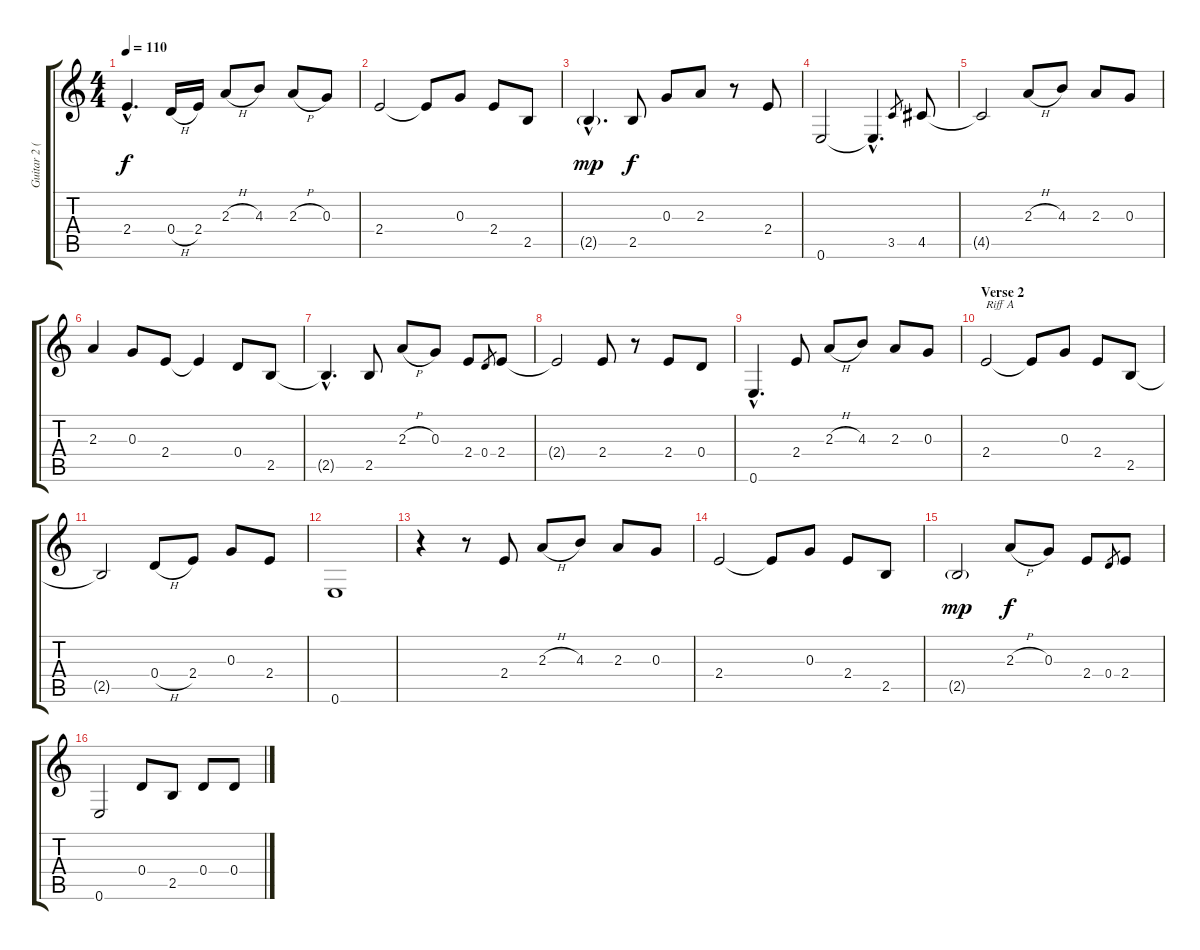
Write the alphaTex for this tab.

\track ("Guitar 2 (Rythm Lead)" "Guitar 2 (") {instrument electricguitarclean}
\staff {score tabs}
\tuning (E4 B3 G3 D3 A2 E2) {hide}
\ts (4 4)
\tempo 110
\clef g2
\ks c
2.4{hac}.4{d dy f} 0.4{h}.16 2.4.16 2.3{h}.8 4.3.8 2.3{h}.8 0.3.8 |
2.4.2 2.4{t}.8 0.3.8 2.4.8 2.5.8 |
2.5{g hac}.4{d dy mp} 2.5.8{dy f} 0.3.8 2.3.8 r.8 2.4.8 |
0.6.2 0.6{hac t}.4{d} 3.5.8{gr} 4.5.8 |
4.5{t}.2 2.3{h}.8 4.3.8 2.3.8 0.3.8 |
2.3.4 0.3.8 2.4.8 2.4{t}.4 0.4.8 2.5.8 |
2.5{hac t}.4{d} 2.5.8 2.3{h}.8 0.3.8 2.4.8 0.4.8{gr} 2.4.8 |
2.4{t}.2 2.4.8 r.8 2.4.8 0.4.8 |
0.6{hac}.4{d} 2.4.8 2.3{h}.8 4.3.8 2.3.8 0.3.8 |
\section ("" "Verse 2")
2.4.2{txt "Riff A"} 2.4{t}.8 0.3.8 2.4.8 2.5.8 |
2.5{t}.2 0.4{h}.8 2.4.8 0.3.8 2.4.8 |
0.6.1 |
r.4 r.8 2.4.8 2.3{h}.8 4.3.8 2.3.8 0.3.8 |
2.4.2 2.4{t}.8 0.3.8 2.4.8 2.5.8 |
2.5{g}.2{dy mp} 2.3{h}.8{dy f} 0.3.8 2.4.8 0.4.8{gr} 2.4.8 |
0.6.2 0.4.8 2.5.8 0.4.8 0.4.8
